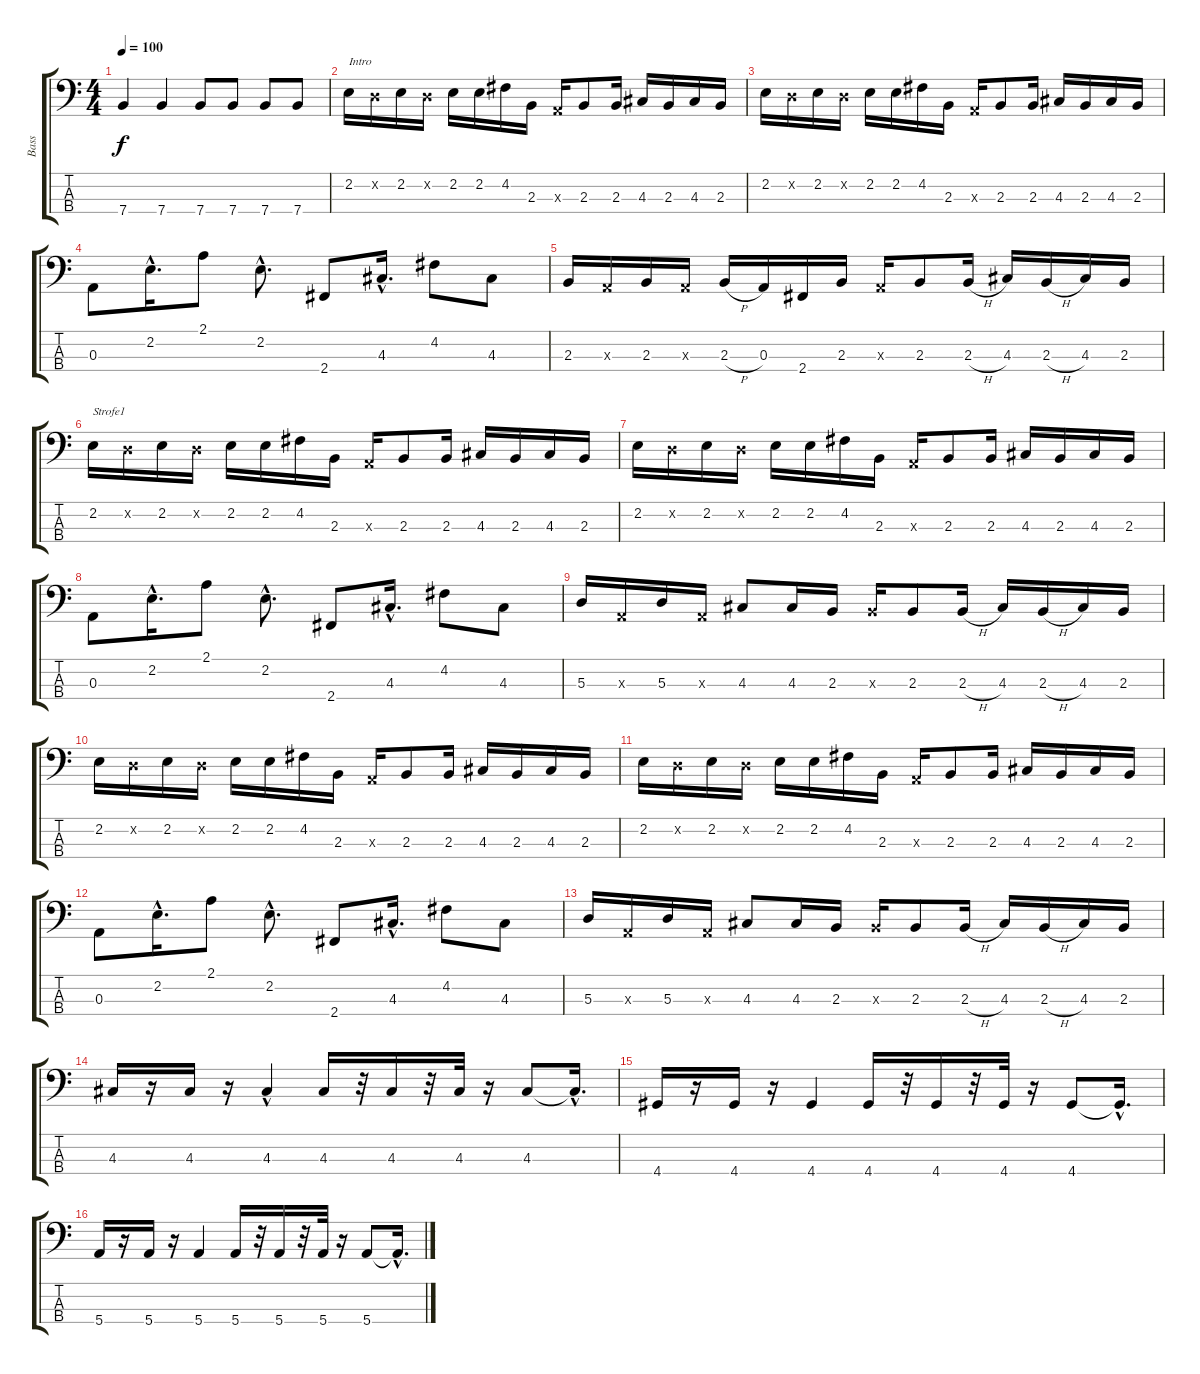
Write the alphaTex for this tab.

\track ("Bass" "Bass") {instrument electricbassfinger}
\staff {score tabs}
\tuning (G2 D2 A1 E1) {hide}
\ts (4 4)
\tempo 100
\clef f4
\ks c
7.4.4{dy f} 7.4.4 7.4.8 7.4.8 7.4.8 7.4.8 |
2.2.16{txt "Intro"} 0.2{x}.16 2.2.16 0.2{x}.16 2.2.16 2.2.16 4.2.16 2.3.16 0.3{x}.16 2.3.8 2.3.16 4.3.16 2.3.16 4.3.16 2.3.16 |
2.2.16 0.2{x}.16 2.2.16 0.2{x}.16 2.2.16 2.2.16 4.2.16 2.3.16 0.3{x}.16 2.3.8 2.3.16 4.3.16 2.3.16 4.3.16 2.3.16 |
0.3.8 2.2{hac}.16{d} 2.1.8 2.2{hac}.8{d} 2.4.8 4.3{hac}.16{d} 4.2.8 4.3.8 |
2.3.16 0.3{x}.16 2.3.16 0.3{x}.16 2.3{h}.16 0.3.16 2.4.16 2.3.16 0.3{x}.16 2.3.8 2.3{h}.16 4.3.16 2.3{h}.16 4.3.16 2.3.16 |
2.2.16{txt "Strofe1"} 0.2{x}.16 2.2.16 0.2{x}.16 2.2.16 2.2.16 4.2.16 2.3.16 0.3{x}.16 2.3.8 2.3.16 4.3.16 2.3.16 4.3.16 2.3.16 |
2.2.16 0.2{x}.16 2.2.16 0.2{x}.16 2.2.16 2.2.16 4.2.16 2.3.16 0.3{x}.16 2.3.8 2.3.16 4.3.16 2.3.16 4.3.16 2.3.16 |
0.3.8 2.2{hac}.16{d} 2.1.8 2.2{hac}.8{d} 2.4.8 4.3{hac}.16{d} 4.2.8 4.3.8 |
5.3.16 0.3{x}.16 5.3.16 0.3{x}.16 4.3.8 4.3.16 2.3.16 2.3{x}.16 2.3.8 2.3{h}.16 4.3.16 2.3{h}.16 4.3.16 2.3.16 |
2.2.16 0.2{x}.16 2.2.16 0.2{x}.16 2.2.16 2.2.16 4.2.16 2.3.16 0.3{x}.16 2.3.8 2.3.16 4.3.16 2.3.16 4.3.16 2.3.16 |
2.2.16 0.2{x}.16 2.2.16 0.2{x}.16 2.2.16 2.2.16 4.2.16 2.3.16 0.3{x}.16 2.3.8 2.3.16 4.3.16 2.3.16 4.3.16 2.3.16 |
0.3.8 2.2{hac}.16{d} 2.1.8 2.2{hac}.8{d} 2.4.8 4.3{hac}.16{d} 4.2.8 4.3.8 |
5.3.16 0.3{x}.16 5.3.16 0.3{x}.16 4.3.8 4.3.16 2.3.16 2.3{x}.16 2.3.8 2.3{h}.16 4.3.16 2.3{h}.16 4.3.16 2.3.16 |
4.3.16 r.16 4.3.16 r.16 4.3{hac}.4 4.3.16 r.32 4.3.16 r.32 4.3.32 r.16 4.3.8 4.3{hac t}.16{d} |
4.4.16 r.16 4.4.16 r.16 4.4.4 4.4.16 r.32 4.4.16 r.32 4.4.32 r.16 4.4.8 4.4{hac t}.16{d} |
5.4.16 r.16 5.4.16 r.16 5.4.4 5.4.16 r.32 5.4.16 r.32 5.4.32 r.16 5.4.8 5.4{hac t}.16{d}
